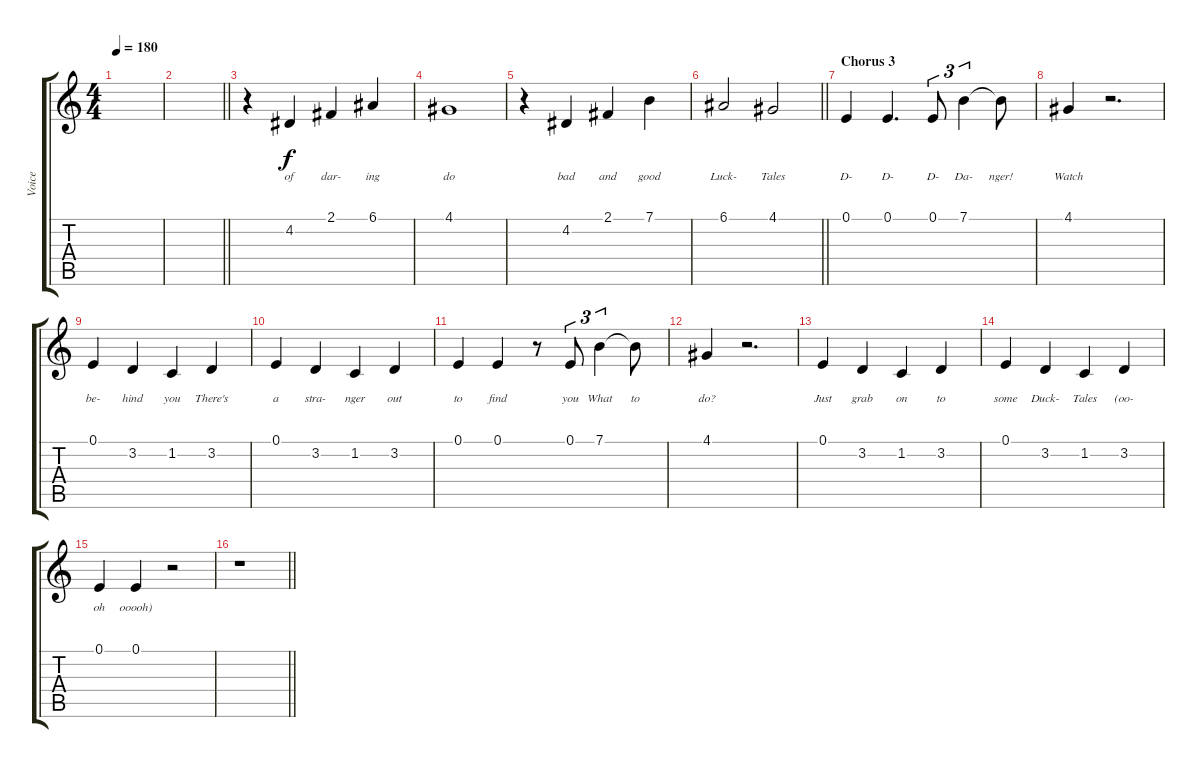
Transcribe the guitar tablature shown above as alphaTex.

\track ("Voice" "Voice") {instrument clarinet}
\staff {score tabs}
\tuning (E4 B3 G3 D3 A2 E2) {hide}
\ts (4 4)
\tempo 180
\clef g2
\ks c
|
\barLineRight lightlight
|
r.4 4.2.4{lyrics (0 "of") lyrics (1 "") lyrics (2 "") lyrics (3 "") lyrics (4 "")} 2.1.4{lyrics (0 "dar-") lyrics (1 "") lyrics (2 "") lyrics (3 "") lyrics (4 "")} 6.1.4{lyrics (0 "ing") lyrics (1 "") lyrics (2 "") lyrics (3 "") lyrics (4 "")} |
4.1.1{lyrics (0 "do") lyrics (1 "") lyrics (2 "") lyrics (3 "") lyrics (4 "")} |
r.4 4.2.4{lyrics (0 "bad") lyrics (1 "") lyrics (2 "") lyrics (3 "") lyrics (4 "")} 2.1.4{lyrics (0 "and") lyrics (1 "") lyrics (2 "") lyrics (3 "") lyrics (4 "")} 7.1.4{lyrics (0 "good") lyrics (1 "") lyrics (2 "") lyrics (3 "") lyrics (4 "")} |
\barLineRight lightlight
6.1.2{lyrics (0 "Luck-") lyrics (1 "") lyrics (2 "") lyrics (3 "") lyrics (4 "")} 4.1.2{lyrics (0 "Tales") lyrics (1 "") lyrics (2 "") lyrics (3 "") lyrics (4 "")} |
\section ("" "Chorus 3")
0.1.4{lyrics (0 "D-") lyrics (1 "") lyrics (2 "") lyrics (3 "") lyrics (4 "")} 0.1.4{d lyrics (0 "D-") lyrics (1 "") lyrics (2 "") lyrics (3 "") lyrics (4 "")} 0.1.8{tu (3 2) lyrics (0 "D-") lyrics (1 "") lyrics (2 "") lyrics (3 "") lyrics (4 "")} 7.1.4{tu (3 2) lyrics (0 "Da-") lyrics (1 "") lyrics (2 "") lyrics (3 "") lyrics (4 "")} 7.1{t}.8{lyrics (0 "nger!") lyrics (1 "") lyrics (2 "") lyrics (3 "") lyrics (4 "")} |
4.1.4{lyrics (0 "Watch") lyrics (1 "") lyrics (2 "") lyrics (3 "") lyrics (4 "")} r.2{d} |
0.1.4{lyrics (0 "be-") lyrics (1 "") lyrics (2 "") lyrics (3 "") lyrics (4 "")} 3.2.4{lyrics (0 "hind") lyrics (1 "") lyrics (2 "") lyrics (3 "") lyrics (4 "")} 1.2.4{lyrics (0 "you") lyrics (1 "") lyrics (2 "") lyrics (3 "") lyrics (4 "")} 3.2.4{lyrics (0 "There's") lyrics (1 "") lyrics (2 "") lyrics (3 "") lyrics (4 "")} |
0.1.4{lyrics (0 "a") lyrics (1 "") lyrics (2 "") lyrics (3 "") lyrics (4 "")} 3.2.4{lyrics (0 "stra-") lyrics (1 "") lyrics (2 "") lyrics (3 "") lyrics (4 "")} 1.2.4{lyrics (0 "nger") lyrics (1 "") lyrics (2 "") lyrics (3 "") lyrics (4 "")} 3.2.4{lyrics (0 "out") lyrics (1 "") lyrics (2 "") lyrics (3 "") lyrics (4 "")} |
0.1.4{lyrics (0 "to") lyrics (1 "") lyrics (2 "") lyrics (3 "") lyrics (4 "")} 0.1.4{lyrics (0 "find") lyrics (1 "") lyrics (2 "") lyrics (3 "") lyrics (4 "")} r.8 0.1.8{tu (3 2) lyrics (0 "you") lyrics (1 "") lyrics (2 "") lyrics (3 "") lyrics (4 "")} 7.1.4{tu (3 2) lyrics (0 "What") lyrics (1 "") lyrics (2 "") lyrics (3 "") lyrics (4 "")} 7.1{t}.8{lyrics (0 "to") lyrics (1 "") lyrics (2 "") lyrics (3 "") lyrics (4 "")} |
4.1.4{lyrics (0 "do?") lyrics (1 "") lyrics (2 "") lyrics (3 "") lyrics (4 "")} r.2{d} |
0.1.4{lyrics (0 "Just") lyrics (1 "") lyrics (2 "") lyrics (3 "") lyrics (4 "")} 3.2.4{lyrics (0 "grab") lyrics (1 "") lyrics (2 "") lyrics (3 "") lyrics (4 "")} 1.2.4{lyrics (0 "on") lyrics (1 "") lyrics (2 "") lyrics (3 "") lyrics (4 "")} 3.2.4{lyrics (0 "to") lyrics (1 "") lyrics (2 "") lyrics (3 "") lyrics (4 "")} |
0.1.4{lyrics (0 "some") lyrics (1 "") lyrics (2 "") lyrics (3 "") lyrics (4 "")} 3.2.4{lyrics (0 "Duck-") lyrics (1 "") lyrics (2 "") lyrics (3 "") lyrics (4 "")} 1.2.4{lyrics (0 "Tales") lyrics (1 "") lyrics (2 "") lyrics (3 "") lyrics (4 "")} 3.2.4{lyrics (0 "(oo-") lyrics (1 "") lyrics (2 "") lyrics (3 "") lyrics (4 "")} |
0.1.4{lyrics (0 "oh") lyrics (1 "") lyrics (2 "") lyrics (3 "") lyrics (4 "")} 0.1.4{lyrics (0 "ooooh)") lyrics (1 "") lyrics (2 "") lyrics (3 "") lyrics (4 "")} r.2 |
\barLineRight lightlight
r.1
